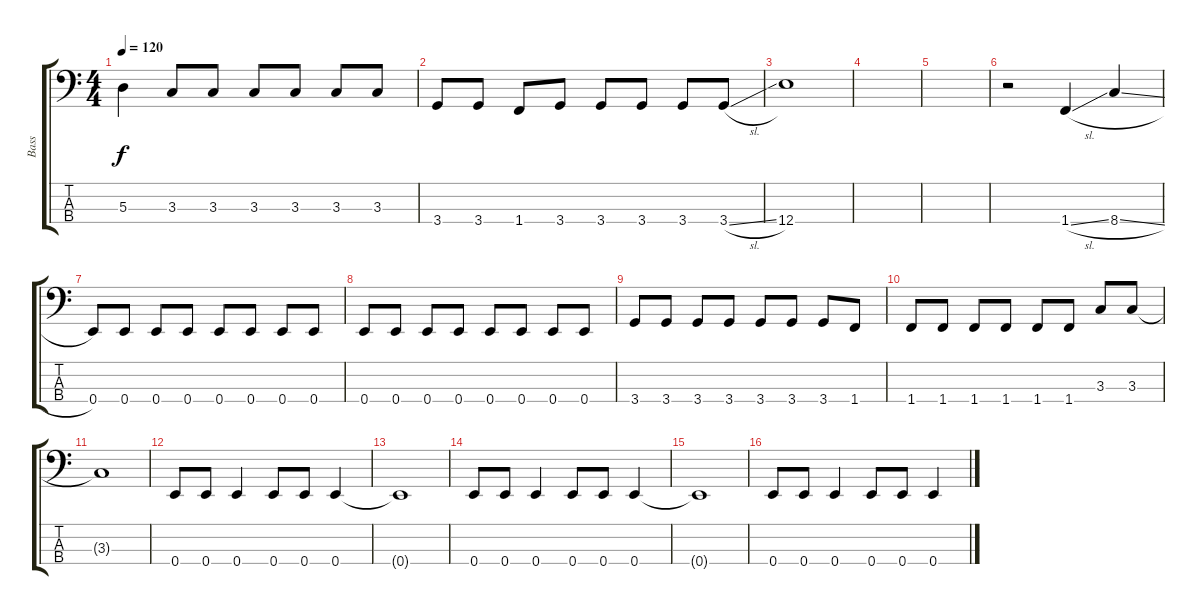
\track ("Bass" "Bass") {instrument electricbassfinger}
\staff {score tabs}
\tuning (G2 D2 A1 E1) {hide}
\ts (4 4)
\tempo 120
\clef f4
\ks c
5.3.4{dy f} 3.3.8 3.3.8 3.3.8 3.3.8 3.3.8 3.3.8 |
3.4.8 3.4.8 1.4.8 3.4.8 3.4.8 3.4.8 3.4.8 3.4{sl}.8 |
12.4.1 |
|
|
r.2 1.4{sl}.4 8.4{sl}.4 |
0.4.8 0.4.8 0.4.8 0.4.8 0.4.8 0.4.8 0.4.8 0.4.8 |
0.4.8 0.4.8 0.4.8 0.4.8 0.4.8 0.4.8 0.4.8 0.4.8 |
3.4.8 3.4.8 3.4.8 3.4.8 3.4.8 3.4.8 3.4.8 1.4.8 |
1.4.8 1.4.8 1.4.8 1.4.8 1.4.8 1.4.8 3.3.8 3.3.8 |
3.3{t}.1 |
0.4.8 0.4.8 0.4.4 0.4.8 0.4.8 0.4.4 |
0.4{t}.1 |
0.4.8 0.4.8 0.4.4 0.4.8 0.4.8 0.4.4 |
0.4{t}.1 |
0.4.8 0.4.8 0.4.4 0.4.8 0.4.8 0.4.4
